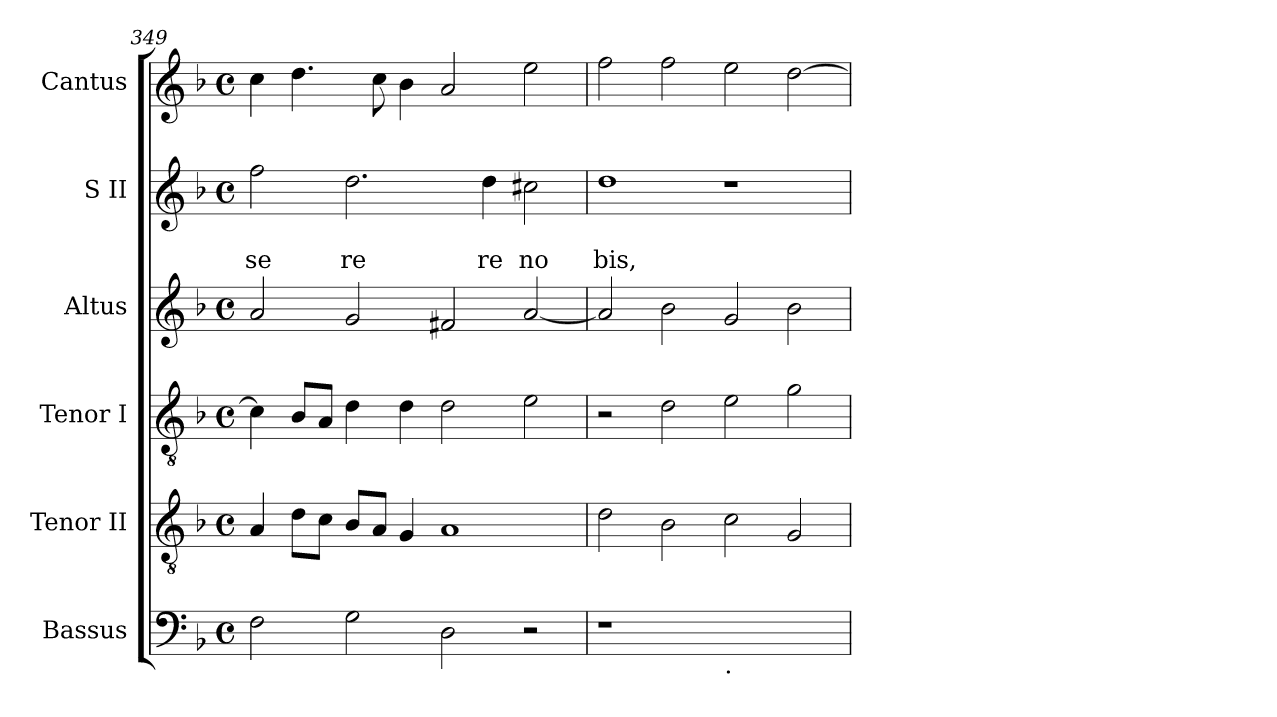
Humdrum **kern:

**kern	**kern	**kern	**kern	**kern	**text	**text	**kern
*part6	*part5	*part4	*part3	*part2	*part2	*part2	*part1
*staff6	*staff5	*staff4	*staff3	*staff2	*staff2	*staff2	*staff1
*I"Bassus	*I"Tenor II	*I"Tenor I	*I"Altus	*I"S II	*	*	*I"Cantus
*I'B	*I'T II	*I'T I	*I'A	*	*	*	*
*clefF4	*clefGv2	*clefGv2	*clefG2	*clefG2	*	*	*clefG2
*k[b-]	*k[b-]	*k[b-]	*k[b-]	*k[b-]	*	*	*k[b-]
*F:	*F:	*F:	*F:	*F:	*	*	*F:
*M4/4	*M4/4	*M4/4	*M4/4	*M4/4	*	*	*M4/4
*met(c)	*met(c)	*met(c)	*met(c)	*met(c)	*	*	*met(c)
=349	=349	=349	=349	=349	=349	=349	=349
!	!	!	!	!	!	!LO:LY:b	!
2F\	4A/	4c\]	2a/	2ff\	.	se	4cc\
.	8d\L	8B-/L	.	.	.	.	4.dd\
.	8c\J	8A/J	.	.	.	.	.
!	!	!	!	!	!	!LO:LY:b	!
2G\	8B-/L	4d\	2g/	2.dd\	.	re	.
.	8A/J	.	.	.	.	.	8cc\
.	4G/	4d\	.	.	.	.	4b-\
2D\	1A	2d\	2f#X/	.	.	.	2a/
!	!	!	!	!	!	!LO:LY:b	!
.	.	.	.	4dd\	.	re	.
!	!	!	!	!	!	!LO:LY:b	!
2r	.	2e\	[<2a/	2cc#X\	.	no	2ee\
=350	=350	=350	=350	=350	=350	=350	=350
!	!	!	!	!	!	!LO:LY:b	!
1r	2d\	2r	2a/]	1dd	.	bis,	2ff\
.	2B-\	2d\	2b-\	.	.	.	2ff\
!LO:TX:b:t=.	!	!	!	!	!	!	!
1ryy	2c\	2e\	2g/	1r	.	.	2ee\
.	2G/	2g\	2b-\	.	.	.	[>2dd\
=	=	=	=	=	=	=	=
*-	*-	*-	*-	*-	*-	*-	*-
